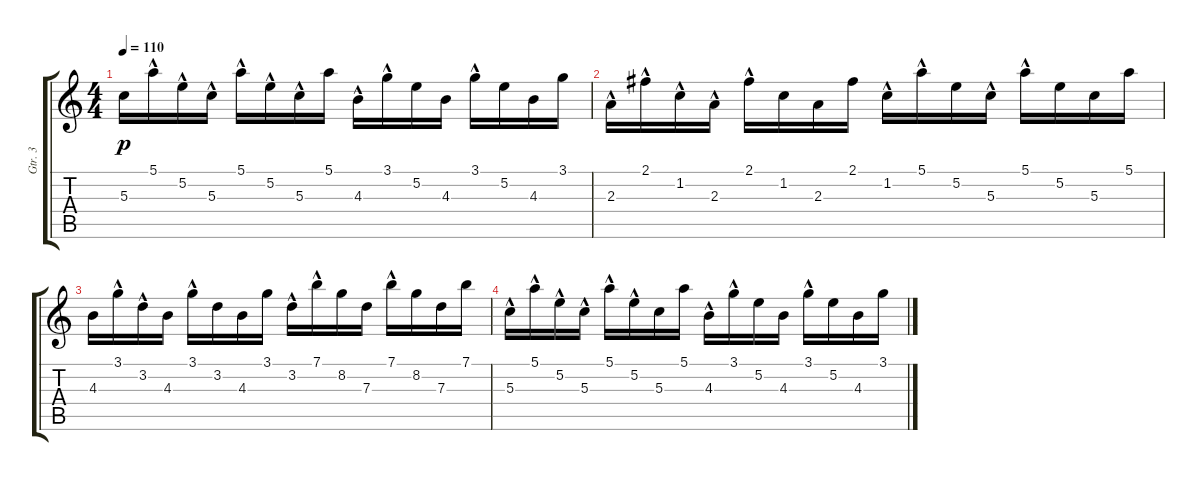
\track ("Gtr. 3" "Gtr. 3") {instrument acousticguitarnylon}
\staff {score tabs}
\tuning (E4 B3 G3 D3 A2 E2) {hide}
\ts (4 4)
\tempo 110
\clef g2
\ks c
5.3.16{dy p} 5.1{hac}.16 5.2{hac}.16 5.3{hac}.16 5.1{hac}.16 5.2{hac}.16 5.3{hac}.16 5.1.16 4.3{hac}.16 3.1{hac}.16 5.2.16 4.3.16 3.1{hac}.16 5.2.16 4.3.16 3.1.16 |
2.3{hac}.16 2.1{hac}.16 1.2{hac}.16 2.3{hac}.16 2.1{hac}.16 1.2.16 2.3.16 2.1.16 1.2{hac}.16 5.1{hac}.16 5.2.16 5.3{hac}.16 5.1{hac}.16 5.2.16 5.3.16 5.1.16 |
4.3.16 3.1{hac}.16 3.2{hac}.16 4.3.16 3.1{hac}.16 3.2.16 4.3.16 3.1.16 3.2{hac}.16 7.1{hac}.16 8.2.16 7.3.16 7.1{hac}.16 8.2.16 7.3.16 7.1.16 |
5.3{hac}.16 5.1{hac}.16 5.2{hac}.16 5.3{hac}.16 5.1{hac}.16 5.2{hac}.16 5.3.16 5.1.16 4.3{hac}.16 3.1{hac}.16 5.2.16 4.3.16 3.1{hac}.16 5.2.16 4.3.16 3.1.16
